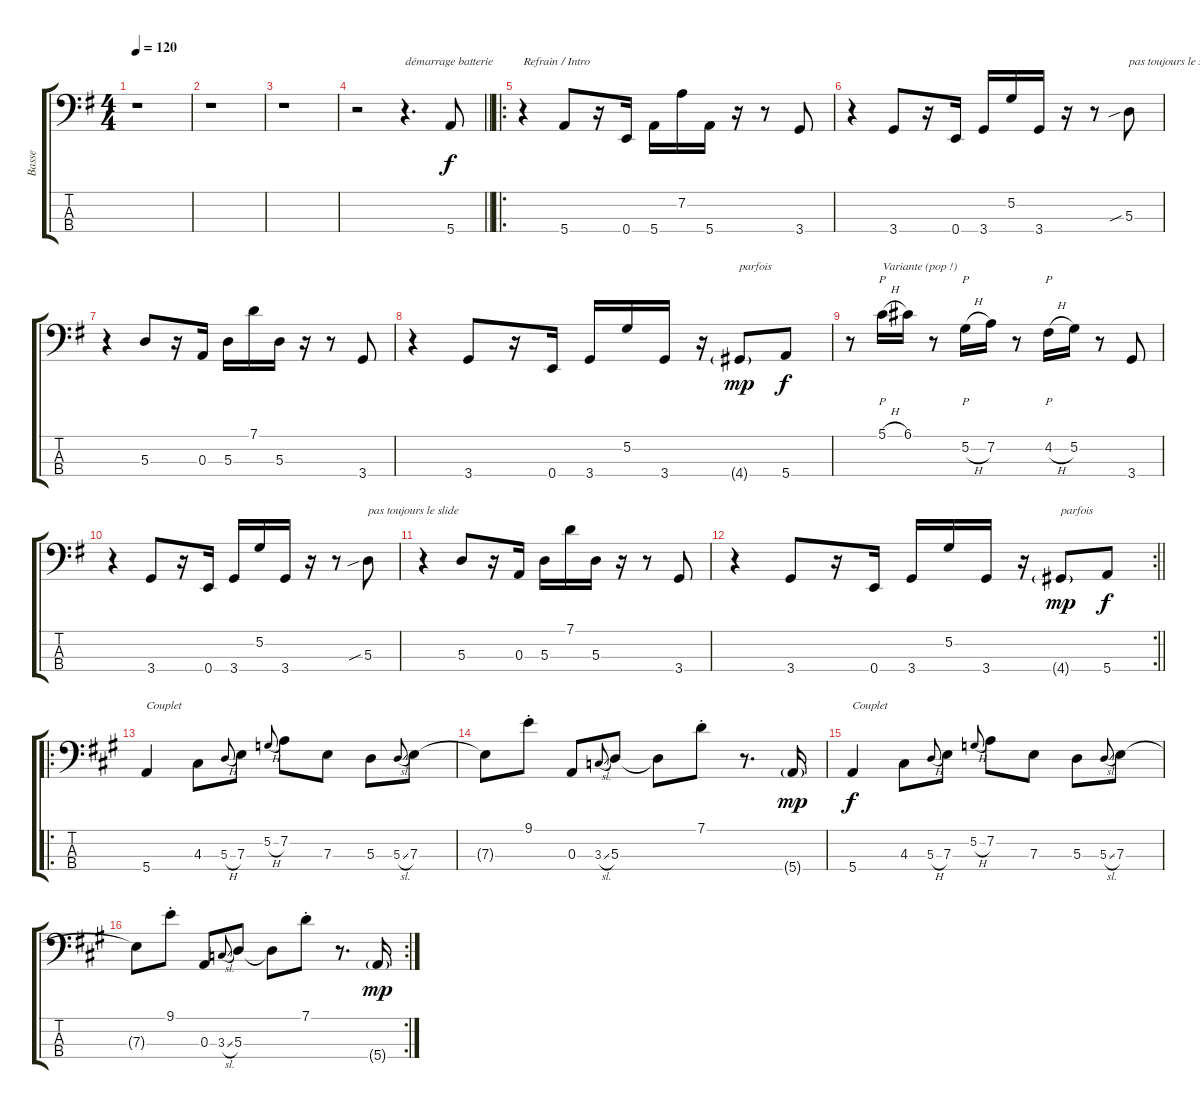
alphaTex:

\track ("Basse" "Basse") {instrument electricbassfinger}
\staff {score tabs}
\tuning (G2 D2 A1 E1) {hide}
\ts (4 4)
\tempo 120
\clef f4
\ks g
r.1{dy f instrument electricbassfinger} |
r.1 |
r.1 |
\barLineRight lightlight
r.2 r.4{d txt "démarrage batterie"} 5.4.8 |
\ro
r.4{txt "Refrain / Intro"} 5.4.8 r.16 0.4.16 5.4.16 7.2.16 5.4.16 r.16 r.8 3.4.8 |
r.4 3.4.8 r.16 0.4.16 3.4.16 5.2.16 3.4.16 r.16 r.8 5.3{sib}.8{txt "pas toujours le slide"} |
r.4 5.3.8 r.16 0.3.16 5.3.16 7.1.16 5.3.16 r.16 r.8 3.4.8 |
r.4 3.4.8 r.16 0.4.16 3.4.16 5.2.16 3.4.16 r.16 4.4{g}.8{txt "parfois" dy mp} 5.4.8{dy f} |
r.8 5.1{h}.16{p txt "Variante (pop !)"} 6.1.16 r.8 5.2{h}.16{p} 7.2.16 r.8 4.2{h}.16{p} 5.2.16 r.8 3.4.8 |
r.4 3.4.8 r.16 0.4.16 3.4.16 5.2.16 3.4.16 r.16 r.8 5.3{sib}.8{txt "pas toujours le slide"} |
r.4 5.3.8 r.16 0.3.16 5.3.16 7.1.16 5.3.16 r.16 r.8 3.4.8 |
\rc 2
\barLineRight lightlight
r.4 3.4.8 r.16 0.4.16 3.4.16 5.2.16 3.4.16 r.16 4.4{g}.8{txt "parfois" dy mp} 5.4.8{dy f} |
\ro
\ks a
5.4.4{txt "Couplet"} 4.3.8 5.3{h}.8{gr onbeat} 7.3.8 5.2{h}.8{gr onbeat} 7.2.8 7.3.8 5.3.8 5.3{sl}.8{gr onbeat} 7.3.8 |
7.3{t}.8 9.1{st}.8 0.3.8 3.3{sl}.8{gr onbeat} 5.3.8 5.3{t}.8 7.1{st}.8 r.8{d} 5.4{g}.16{dy mp} |
5.4.4{txt "Couplet" dy f} 4.3.8 5.3{h}.8{gr onbeat} 7.3.8 5.2{h}.8{gr onbeat} 7.2.8 7.3.8 5.3.8 5.3{sl}.8{gr onbeat} 7.3.8 |
\rc 2
7.3{t}.8 9.1{st}.8 0.3.8 3.3{sl}.8{gr onbeat} 5.3.8 5.3{t}.8 7.1{st}.8 r.8{d} 5.4{g}.16{dy mp}
